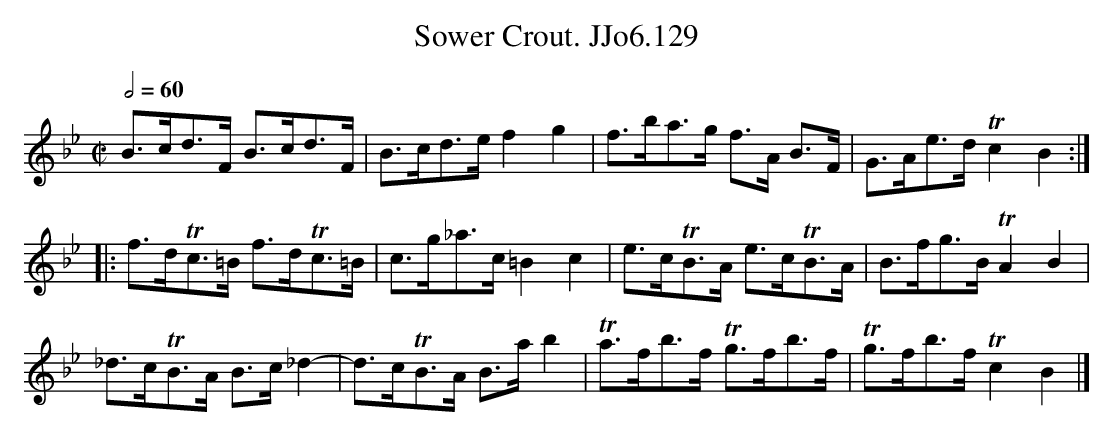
X:1
T:Sower Crout. JJo6.129
M:C|
L:1/8
Q:2/4=60
K:Bb
B>cd>F B>cd>F | B>cd>e f2g2 | f>ba>g f>A B>F | G>Ae>d Tc2B2 :|
|: f>dTc>=B f>dTc>=B | c>g_a>c =B2c2 | e>cTB>A e>cTB>A | B>fg>B TA2B2 |
_d>cTB>A B>c _d2- | d>cTB>A B>ab2 | Ta>fb>f Tg>fb>f | Tg>fb>f Tc2B2 |]
